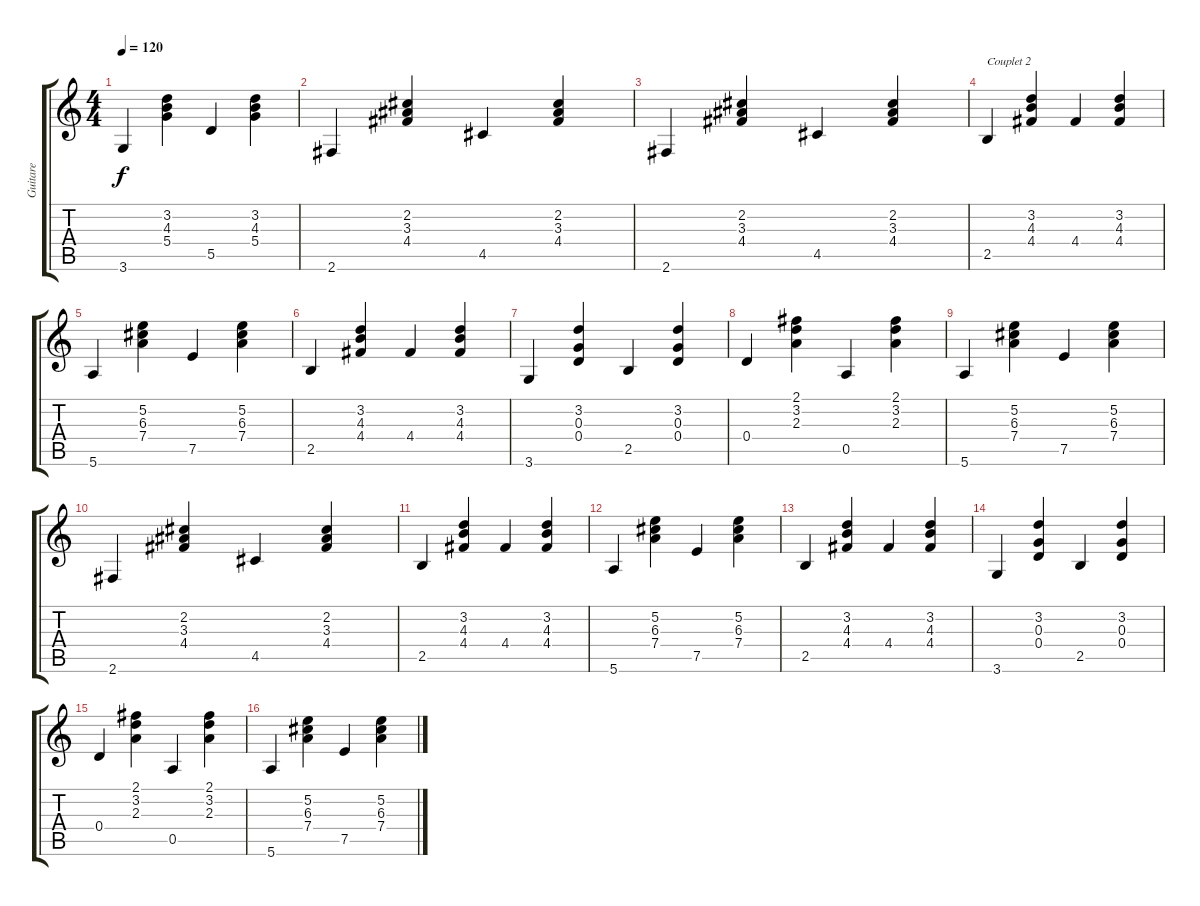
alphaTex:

\track ("Guitare " "Guitare ") {instrument acousticguitarnylon}
\staff {score tabs}
\tuning (E4 B3 G3 D3 A2 E2) {hide}
\ts (4 4)
\tempo 120
\clef g2
\ks c
3.6.4{dy f} (3.2 4.3 5.4).4 5.5.4 (3.2 4.3 5.4).4 |
2.6.4 (2.2 3.3 4.4).4 4.5.4 (2.2 3.3 4.4).4 |
2.6.4 (2.2 3.3 4.4).4 4.5.4 (2.2 3.3 4.4).4 |
2.5.4{txt "Couplet 2"} (3.2 4.3 4.4).4 4.4.4 (3.2 4.3 4.4).4 |
5.6.4 (5.2 6.3 7.4).4 7.5.4 (5.2 6.3 7.4).4 |
2.5.4 (3.2 4.3 4.4).4 4.4.4 (3.2 4.3 4.4).4 |
3.6.4 (3.2 0.3 0.4).4 2.5.4 (3.2 0.3 0.4).4 |
0.4.4 (2.1 3.2 2.3).4 0.5.4 (2.1 3.2 2.3).4 |
5.6.4 (5.2 6.3 7.4).4 7.5.4 (5.2 6.3 7.4).4 |
2.6.4 (2.2 3.3 4.4).4 4.5.4 (2.2 3.3 4.4).4 |
2.5.4 (3.2 4.3 4.4).4 4.4.4 (3.2 4.3 4.4).4 |
5.6.4 (5.2 6.3 7.4).4 7.5.4 (5.2 6.3 7.4).4 |
2.5.4 (3.2 4.3 4.4).4 4.4.4 (3.2 4.3 4.4).4 |
3.6.4 (3.2 0.3 0.4).4 2.5.4 (3.2 0.3 0.4).4 |
0.4.4 (2.1 3.2 2.3).4 0.5.4 (2.1 3.2 2.3).4 |
5.6.4 (5.2 6.3 7.4).4 7.5.4 (5.2 6.3 7.4).4
